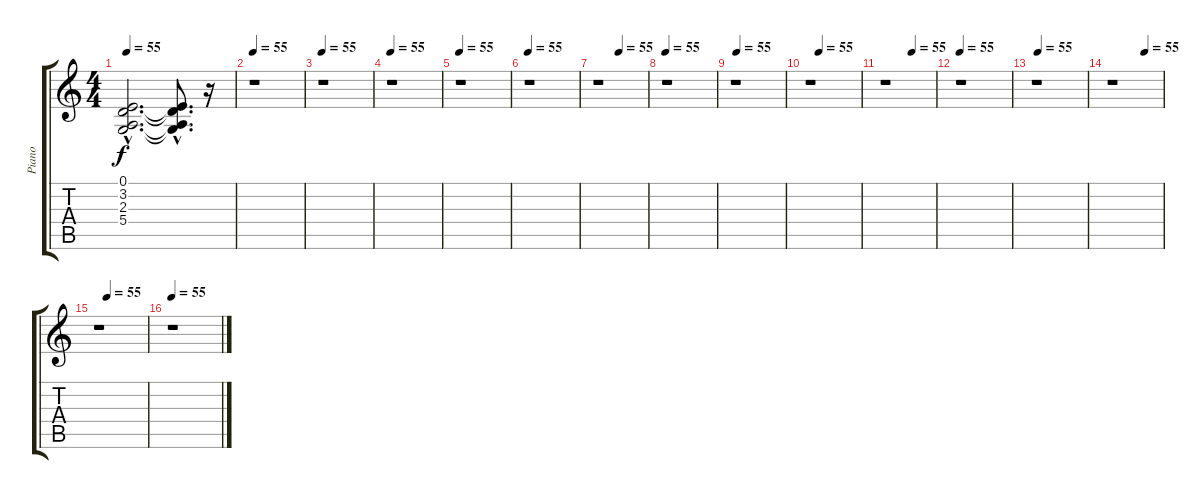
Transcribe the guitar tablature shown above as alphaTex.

\track ("Piano" "Piano") {instrument acousticgrandpiano}
\staff {score tabs}
\tuning (E4 B3 G3 D3 A2 E2) {hide}
\ts (4 4)
\tempo 55
\clef g2
\ks c
(0.1{hac t} 3.2{hac t} 2.3{hac t} 5.4{hac t}).2{d dy f} (0.1{hac t} 3.2{hac t} 2.3{hac t} 5.4{hac t}).8{d} r.16 |
\tempo 55
r.1 |
\tempo 55
r.1 |
\tempo 55
r.1 |
\tempo 55
r.1 |
\tempo 55
r.1 |
\tempo (55 0.4375)
r.1 |
\tempo 55
r.1 |
\tempo (55 0.046875)
r.1 |
\tempo (55 0.1875)
r.1 |
\tempo (55 0.546875)
r.1 |
\tempo 55
r.1 |
\tempo (55 0.046875)
r.1 |
\tempo (55 0.65625)
r.1 |
\tempo (55 0.1875)
r.1 |
\tempo 55
r.1
